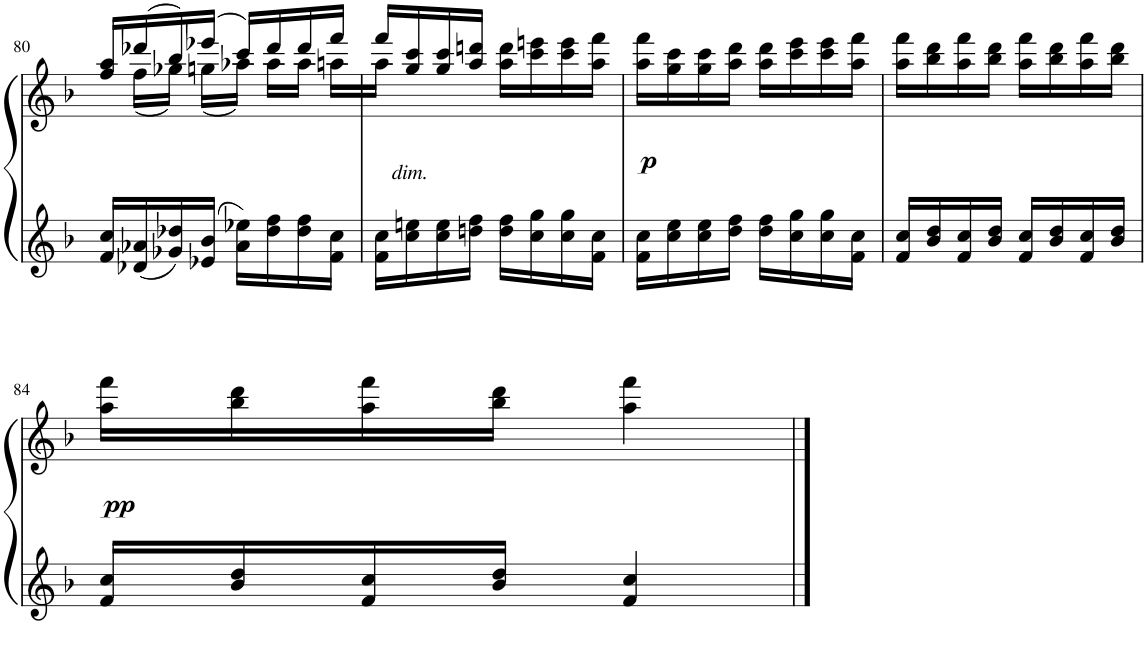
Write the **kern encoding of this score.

**kern	**kern	**dynam
*part1	*part1	*part1
*staff2	*staff1	*staff1/2
*I"Piano	*	*
*I'Pno	*	*
!!LO:PB:g=z
*clefG2	*clefG2	*
*k[b-]	*k[b-]	*
*M2/4	*M2/4	*
=80	=80	=80
*	*^	*
16f/ 16cc/LL	16ff/ 16aa/LL	16ryy	.
16d-X/ 16a-X/	(16ddd-X/	(16ff\LL	.
16g-X/ 16dd-X/	16bb-/)	16gg-X\JJ)	.
16e-X/ 16b-/JJ	(16eee-X/JJ	(16ggn\LL	.
16a-\ 16ee-X\LL	16ccc/LL)	16aa-X\JJ)	.
16dd-\ 16ff\	16ddd-/	16aa-\LL	.
16dd-\ 16ff\	16ddd-/	16aa-\JJ	.
16f\ 16cc\JJ	16fff/JJ	16aan\LL	.
=81	=81	=81	=81
16f\ 16cc\LL	16fff/LL	16aa\JJ	.
!	!	!	!LO:DY:b
16cc\ 16een\	16gg/ 16ccc/	16ryy	other-dynamics
16cc\ 16ee\	16gg/ 16ccc/	8ryy	.
16ddn\ 16ff\JJ	16aa/ 16dddn/JJ	.	.
16dd\ 16ff\LL	16aa\ 16ddd\LL	4ryy	.
16cc\ 16gg\	16ccc\ 16eeen\	.	.
16cc\ 16gg\	16ccc\ 16eee\	.	.
16f\ 16cc\JJ	16aa\ 16fff\JJ	.	.
*	*v	*v	*
=82	=82	=82
!	!	!LO:DY:b
16f\ 16cc\LL	16aa\ 16fff\LL	p
16cc\ 16ee\	16gg\ 16ccc\	.
16cc\ 16ee\	16gg\ 16ccc\	.
16dd\ 16ff\JJ	16aa\ 16ddd\JJ	.
16dd\ 16ff\LL	16aa\ 16ddd\LL	.
16cc\ 16gg\	16ccc\ 16eee\	.
16cc\ 16gg\	16ccc\ 16eee\	.
16f\ 16cc\JJ	16aa\ 16fff\JJ	.
=83	=83	=83
16f/ 16cc/LL	16aa\ 16fff\LL	.
16b-/ 16dd/	16bb-\ 16ddd\	.
16f/ 16cc/	16aa\ 16fff\	.
16b-/ 16dd/JJ	16bb-\ 16ddd\JJ	.
16f/ 16cc/LL	16aa\ 16fff\LL	.
16b-/ 16dd/	16bb-\ 16ddd\	.
16f/ 16cc/	16aa\ 16fff\	.
16b-/ 16dd/JJ	16bb-\ 16ddd\JJ	.
!!LO:LB:g=z
=84	=84	=84
!	!	!LO:DY:b
16f/ 16cc/LL	16aa\ 16fff\LL	pp
16b-/ 16dd/	16bb-\ 16ddd\	.
16f/ 16cc/	16aa\ 16fff\	.
16b-/ 16dd/JJ	16bb-\ 16ddd\JJ	.
4f/ 4cc/	4aa\ 4fff\	.
==	==	==
*-	*-	*-
